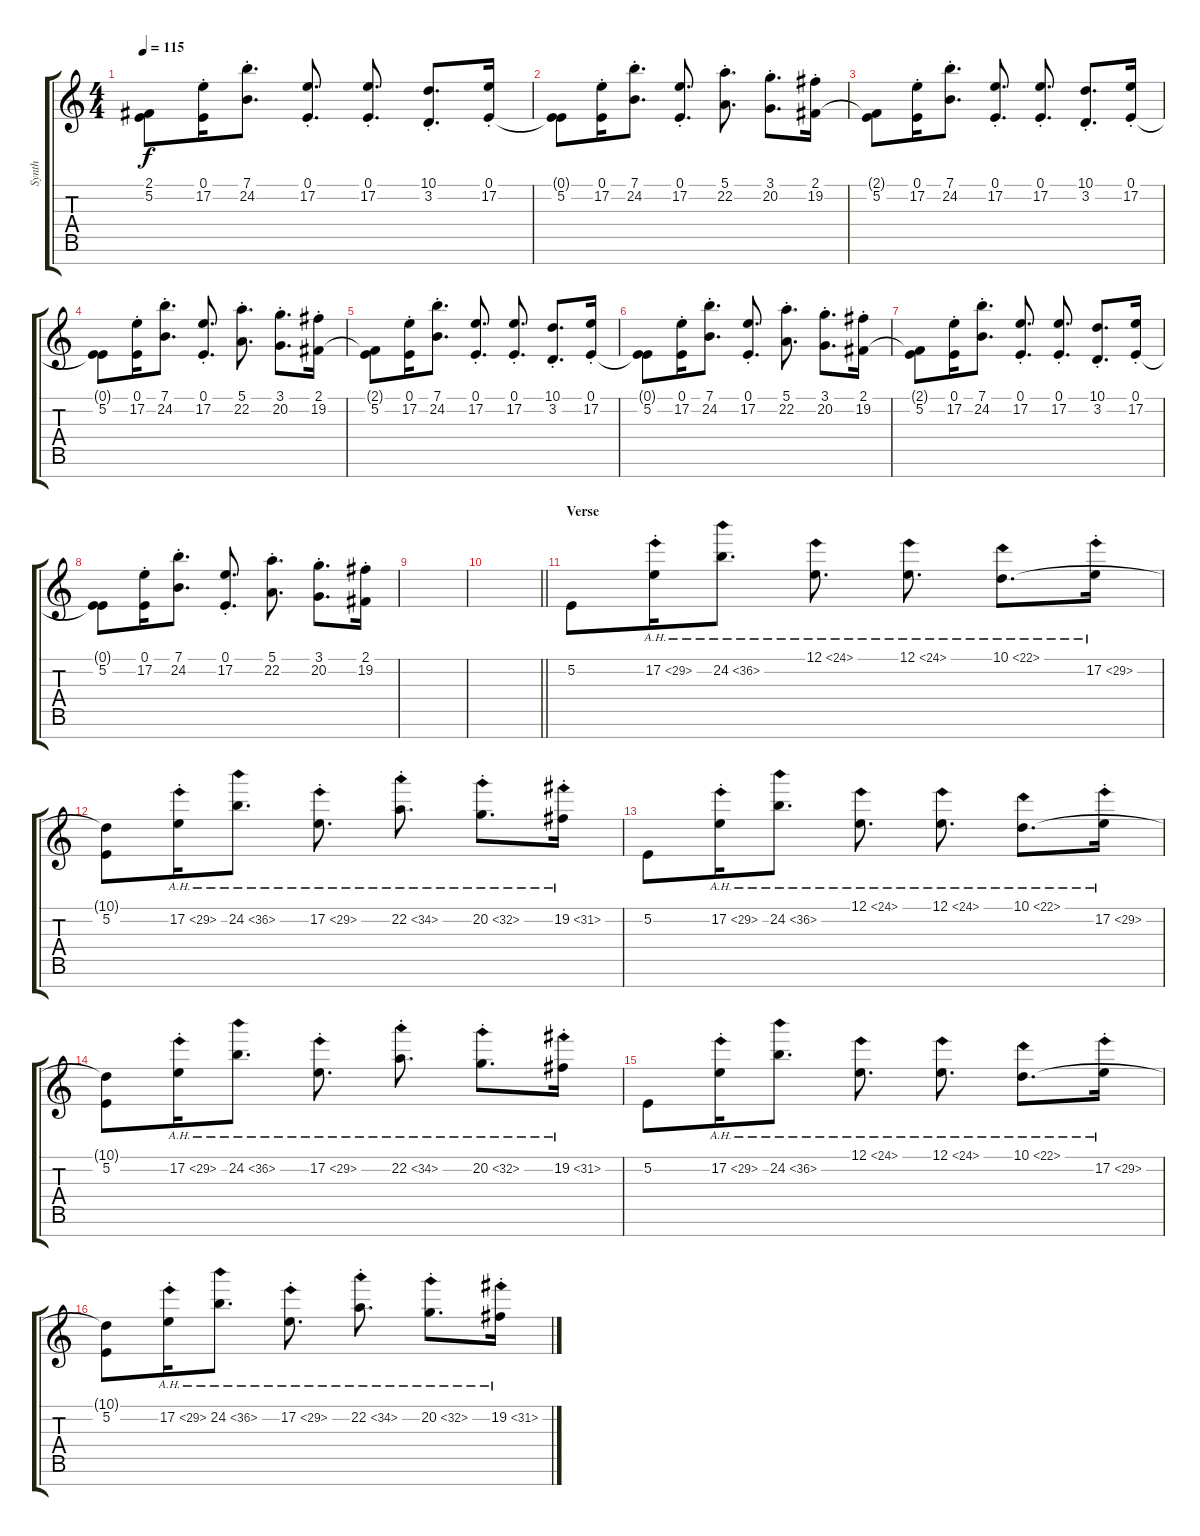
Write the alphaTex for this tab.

\track ("Synth" "Synth") {instrument fx4atmosphere}
\staff {score tabs}
\tuning (E4 B3 G3 D3 A2 E2 B1) {hide}
\ts (4 4)
\tempo 115
\clef g2
\ks c
(2.1{t} 5.2).8{dy f} (0.1 17.2{st}).16 (7.1 24.2{st}).8{d} (0.1 17.2{st}).8{d} (0.1 17.2{st}).8{d} (10.1 3.2{st}).8{d} (0.1 17.2{st}).16 |
(0.1{t} 5.2).8 (0.1 17.2{st}).16 (7.1 24.2{st}).8{d} (0.1 17.2{st}).8{d} (5.1 22.2{st}).8{d} (3.1 20.2{st}).8{d} (2.1 19.2{st}).16 |
(2.1{t} 5.2).8 (0.1 17.2{st}).16 (7.1 24.2{st}).8{d} (0.1 17.2{st}).8{d} (0.1 17.2{st}).8{d} (10.1 3.2{st}).8{d} (0.1 17.2{st}).16 |
(0.1{t} 5.2).8 (0.1 17.2{st}).16 (7.1 24.2{st}).8{d} (0.1 17.2{st}).8{d} (5.1 22.2{st}).8{d} (3.1 20.2{st}).8{d} (2.1 19.2{st}).16 |
(2.1{t} 5.2).8 (0.1 17.2{st}).16 (7.1 24.2{st}).8{d} (0.1 17.2{st}).8{d} (0.1 17.2{st}).8{d} (10.1 3.2{st}).8{d} (0.1 17.2{st}).16 |
(0.1{t} 5.2).8 (0.1 17.2{st}).16 (7.1 24.2{st}).8{d} (0.1 17.2{st}).8{d} (5.1 22.2{st}).8{d} (3.1 20.2{st}).8{d} (2.1 19.2{st}).16 |
(2.1{t} 5.2).8 (0.1 17.2{st}).16 (7.1 24.2{st}).8{d} (0.1 17.2{st}).8{d} (0.1 17.2{st}).8{d} (10.1 3.2{st}).8{d} (0.1 17.2{st}).16 |
(0.1{t} 5.2).8 (0.1 17.2{st}).16 (7.1 24.2{st}).8{d} (0.1 17.2{st}).8{d} (5.1 22.2{st}).8{d} (3.1 20.2{st}).8{d} (2.1 19.2{st}).16 |
|
\barLineRight lightlight
|
\section ("" "Verse")
5.2.8{volume 5} 17.2{ah 12 st}.16 24.2{ah 12}.8{d} 12.1{ah 12}.8{d} 12.1{ah 12}.8{d} 10.1{ah 12}.8{d} 17.2{ah 12 st}.16 |
(10.1{t} 5.2).8 17.2{ah 12 st}.16 24.2{ah 12}.8{d} 17.2{ah 12 st}.8{d} 22.2{ah 12 st}.8{d} 20.2{ah 12 st}.8{d} 19.2{ah 12 st}.16 |
5.2.8 17.2{ah 12 st}.16 24.2{ah 12}.8{d} 12.1{ah 12}.8{d} 12.1{ah 12}.8{d} 10.1{ah 12}.8{d} 17.2{ah 12 st}.16 |
(10.1{t} 5.2).8 17.2{ah 12 st}.16 24.2{ah 12}.8{d} 17.2{ah 12 st}.8{d} 22.2{ah 12 st}.8{d} 20.2{ah 12 st}.8{d} 19.2{ah 12 st}.16 |
5.2.8 17.2{ah 12 st}.16 24.2{ah 12}.8{d} 12.1{ah 12}.8{d} 12.1{ah 12}.8{d} 10.1{ah 12}.8{d} 17.2{ah 12 st}.16 |
(10.1{t} 5.2).8 17.2{ah 12 st}.16 24.2{ah 12}.8{d} 17.2{ah 12 st}.8{d} 22.2{ah 12 st}.8{d} 20.2{ah 12 st}.8{d} 19.2{ah 12 st}.16
